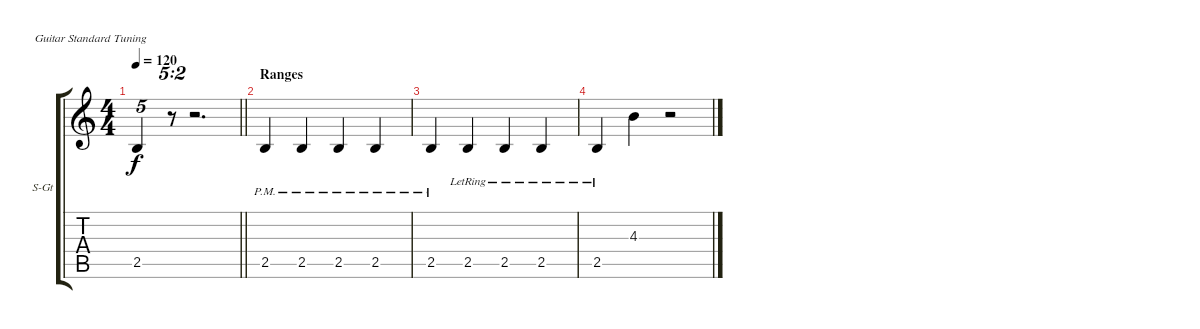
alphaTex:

\bracketExtendMode groupsimilarinstruments
\firstSystemTrackNameOrientation horizontal
\otherSystemsTrackNameOrientation horizontal
\track ("Track 1" "S-Gt") {instrument acousticguitarsteel}
\staff {score tabs}
\tuning (E4 B3 G3 D3 A2 E2)
\ts (4 4)
\tempo 120
\clef g2
\barLineRight lightlight
\ks c
2.5.4{tu (5 4) dy f} r.8{tu (5 2)} r.2{d} |
\section ("" "Ranges")
2.5{pm}.4 2.5{pm}.4 2.5{pm}.4 2.5{pm}.4 |
2.5{pm}.4 2.5{lr}.4 2.5{lr}.4 2.5{lr}.4 |
2.5{lr}.4 4.3.4 r.2
